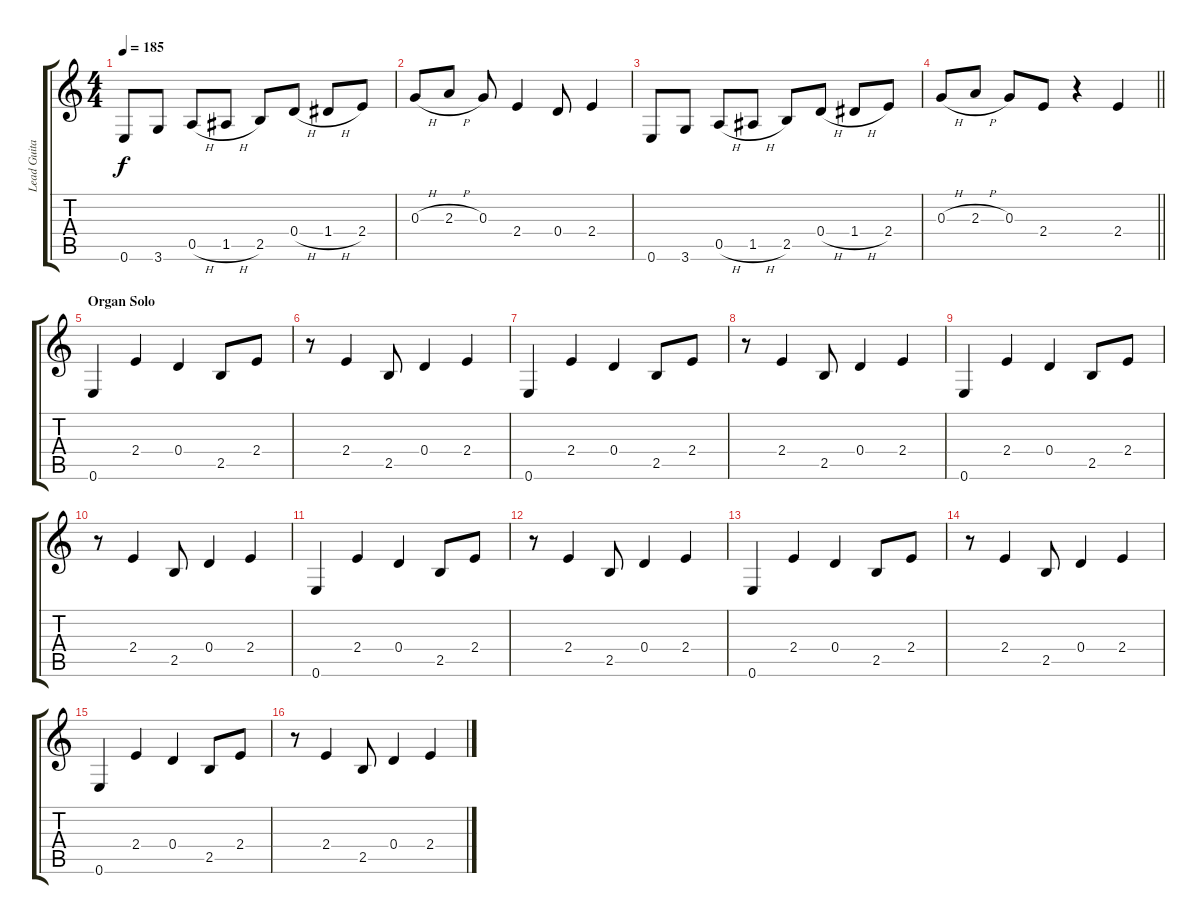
\track ("Lead Guitar" "Lead Guita") {instrument distortionguitar}
\staff {score tabs}
\tuning (E4 B3 G3 D3 A2 E2) {hide}
\ts (4 4)
\tempo 185
\clef g2
\ks c
0.6.8{dy f} 3.6.8 0.5{h}.8 1.5{h}.8 2.5.8 0.4{h}.8 1.4{h}.8 2.4.8 |
0.3{h}.8 2.3{h}.8 0.3.8 2.4.4 0.4.8 2.4.4 |
0.6.8 3.6.8 0.5{h}.8 1.5{h}.8 2.5.8 0.4{h}.8 1.4{h}.8 2.4.8 |
\barLineRight lightlight
0.3{h}.8 2.3{h}.8 0.3.8 2.4.8 r.4 2.4.4 |
\section ("" "Organ Solo")
0.6.4 2.4.4 0.4.4 2.5.8 2.4.8 |
r.8 2.4.4 2.5.8 0.4.4 2.4.4 |
0.6.4 2.4.4 0.4.4 2.5.8 2.4.8 |
r.8 2.4.4 2.5.8 0.4.4 2.4.4 |
0.6.4 2.4.4 0.4.4 2.5.8 2.4.8 |
r.8 2.4.4 2.5.8 0.4.4 2.4.4 |
0.6.4 2.4.4 0.4.4 2.5.8 2.4.8 |
r.8 2.4.4 2.5.8 0.4.4 2.4.4 |
0.6.4 2.4.4 0.4.4 2.5.8 2.4.8 |
r.8 2.4.4 2.5.8 0.4.4 2.4.4 |
0.6.4 2.4.4 0.4.4 2.5.8 2.4.8 |
r.8 2.4.4 2.5.8 0.4.4 2.4.4
